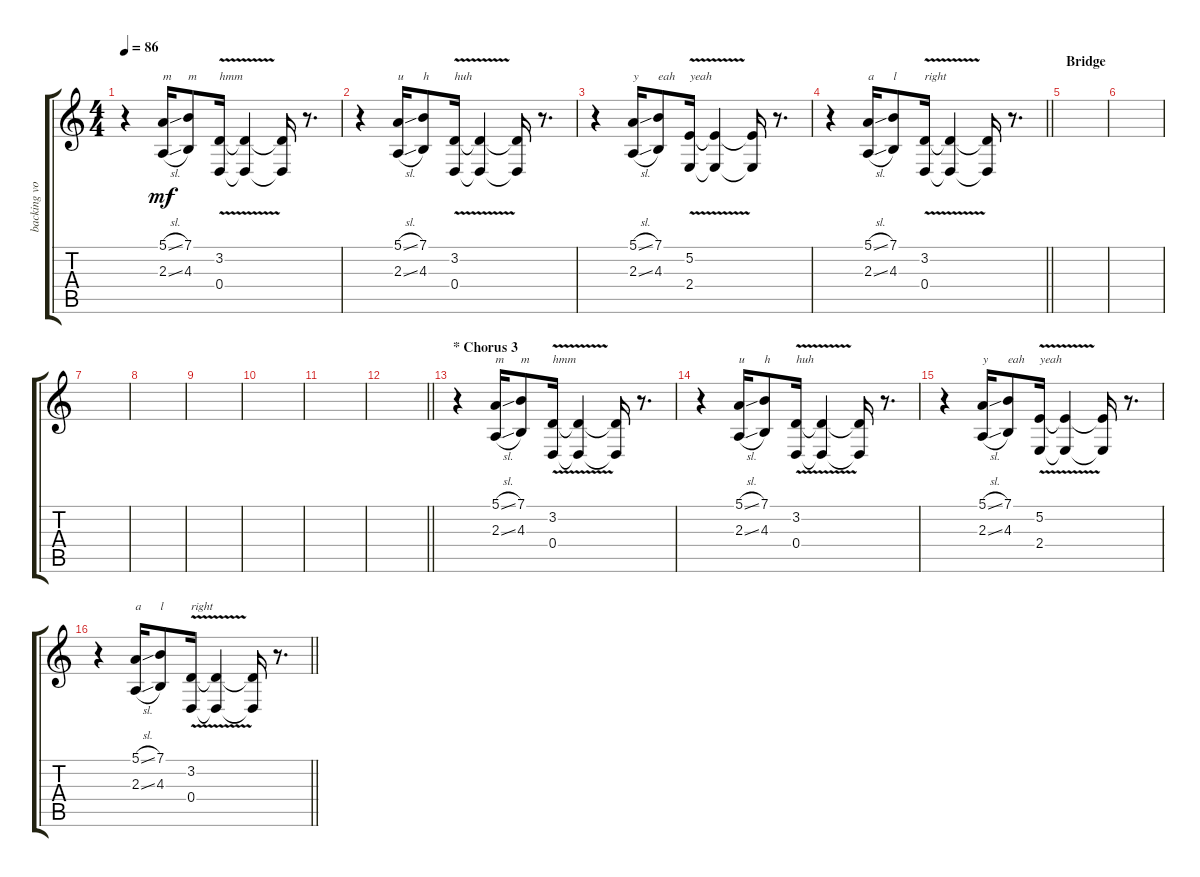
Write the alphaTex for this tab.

\track ("backing vocals" "backing vo") {instrument pad4choir}
\staff {score tabs}
\tuning (E4 B3 G3 D3 A2 E2) {hide}
\ts (4 4)
\tempo 86
\clef g2
\ks c
r.4{dy mf} (5.1{sl} 2.3{sl}).16{txt "m" volume 14 instrument synthvoice} (7.1 4.3).8{txt "m"} (3.2{v} 0.4{v}).16{txt "hmm" instrument voiceoohs} (3.2{t} 0.4{t}).4 (3.2{t} 0.4{t}).16 r.8{d} |
r.4 (5.1{sl} 2.3{sl}).16{txt "u" volume 11 instrument choiraahs} (7.1 4.3).8{txt "h"} (3.2{v} 0.4{v}).16{txt "huh"} (3.2{t} 0.4{t}).4 (3.2{t} 0.4{t}).16 r.8{d} |
r.4 (5.1{sl} 2.3{sl}).16{txt "y" volume 13 instrument synthvoice} (7.1 4.3).8{txt "eah"} (5.2{v} 2.4{v}).16{txt "yeah"} (5.2{t} 2.4{t}).4 (5.2{t} 2.4{t}).16 r.8{d} |
\barLineRight lightlight
r.4 (5.1{sl} 2.3{sl}).16{txt "a" instrument choiraahs} (7.1 4.3).8{txt "l"} (3.2{v} 0.4{v}).16{txt "right"} (3.2{t} 0.4{t}).4 (3.2{t} 0.4{t}).16 r.8{d} |
\section ("" "Bridge")
|
|
|
|
|
|
|
\barLineRight lightlight
|
\section ("" "* Chorus 3")
r.4 (5.1{sl} 2.3{sl}).16{txt "m" volume 14 instrument synthvoice} (7.1 4.3).8{txt "m"} (3.2{v} 0.4{v}).16{txt "hmm" instrument voiceoohs} (3.2{t} 0.4{t}).4 (3.2{t} 0.4{t}).16 r.8{d} |
r.4 (5.1{sl} 2.3{sl}).16{txt "u" volume 11 instrument choiraahs} (7.1 4.3).8{txt "h"} (3.2{v} 0.4{v}).16{txt "huh"} (3.2{t} 0.4{t}).4 (3.2{t} 0.4{t}).16 r.8{d} |
r.4 (5.1{sl} 2.3{sl}).16{txt "y" volume 13 instrument synthvoice} (7.1 4.3).8{txt "eah"} (5.2{v} 2.4{v}).16{txt "yeah"} (5.2{t} 2.4{t}).4 (5.2{t} 2.4{t}).16 r.8{d} |
\barLineRight lightlight
r.4 (5.1{sl} 2.3{sl}).16{txt "a" instrument choiraahs} (7.1 4.3).8{txt "l"} (3.2{v} 0.4{v}).16{txt "right"} (3.2{t} 0.4{t}).4 (3.2{t} 0.4{t}).16 r.8{d}
